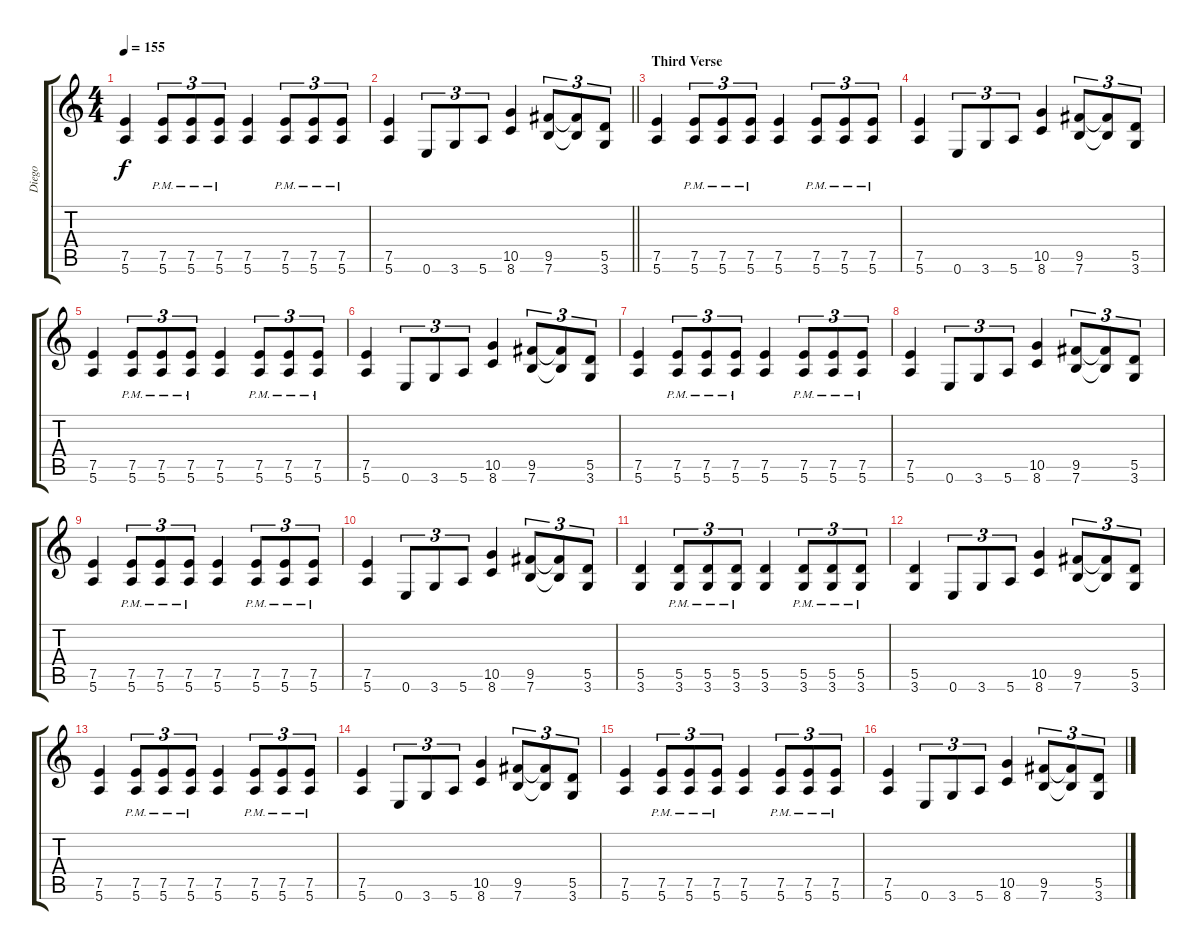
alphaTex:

\track ("Diego" "Diego") {instrument distortionguitar}
\staff {score tabs}
\tuning (E4 B3 G3 D3 A2 E2) {hide}
\ts (4 4)
\tempo 155
\clef g2
\ks c
(7.5 5.6).4{dy f} (7.5{pm} 5.6{pm}).8{tu (3 2)} (7.5{pm} 5.6{pm}).8{tu (3 2)} (7.5{pm} 5.6{pm}).8{tu (3 2)} (7.5 5.6).4 (7.5{pm} 5.6{pm}).8{tu (3 2)} (7.5{pm} 5.6{pm}).8{tu (3 2)} (7.5{pm} 5.6{pm}).8{tu (3 2)} |
\barLineRight lightlight
(7.5 5.6).4 0.6.8{tu (3 2)} 3.6.8{tu (3 2)} 5.6.8{tu (3 2)} (10.5 8.6).4 (9.5 7.6).8{tu (3 2)} (9.5{t} 7.6{t}).8{tu (3 2)} (5.5 3.6).8{tu (3 2)} |
\section ("" "Third Verse")
(7.5 5.6).4 (7.5{pm} 5.6{pm}).8{tu (3 2)} (7.5{pm} 5.6{pm}).8{tu (3 2)} (7.5{pm} 5.6{pm}).8{tu (3 2)} (7.5 5.6).4 (7.5{pm} 5.6{pm}).8{tu (3 2)} (7.5{pm} 5.6{pm}).8{tu (3 2)} (7.5{pm} 5.6{pm}).8{tu (3 2)} |
(7.5 5.6).4 0.6.8{tu (3 2)} 3.6.8{tu (3 2)} 5.6.8{tu (3 2)} (10.5 8.6).4 (9.5 7.6).8{tu (3 2)} (9.5{t} 7.6{t}).8{tu (3 2)} (5.5 3.6).8{tu (3 2)} |
(7.5 5.6).4 (7.5{pm} 5.6{pm}).8{tu (3 2)} (7.5{pm} 5.6{pm}).8{tu (3 2)} (7.5{pm} 5.6{pm}).8{tu (3 2)} (7.5 5.6).4 (7.5{pm} 5.6{pm}).8{tu (3 2)} (7.5{pm} 5.6{pm}).8{tu (3 2)} (7.5{pm} 5.6{pm}).8{tu (3 2)} |
(7.5 5.6).4 0.6.8{tu (3 2)} 3.6.8{tu (3 2)} 5.6.8{tu (3 2)} (10.5 8.6).4 (9.5 7.6).8{tu (3 2)} (9.5{t} 7.6{t}).8{tu (3 2)} (5.5 3.6).8{tu (3 2)} |
(7.5 5.6).4 (7.5{pm} 5.6{pm}).8{tu (3 2)} (7.5{pm} 5.6{pm}).8{tu (3 2)} (7.5{pm} 5.6{pm}).8{tu (3 2)} (7.5 5.6).4 (7.5{pm} 5.6{pm}).8{tu (3 2)} (7.5{pm} 5.6{pm}).8{tu (3 2)} (7.5{pm} 5.6{pm}).8{tu (3 2)} |
(7.5 5.6).4 0.6.8{tu (3 2)} 3.6.8{tu (3 2)} 5.6.8{tu (3 2)} (10.5 8.6).4 (9.5 7.6).8{tu (3 2)} (9.5{t} 7.6{t}).8{tu (3 2)} (5.5 3.6).8{tu (3 2)} |
(7.5 5.6).4 (7.5{pm} 5.6{pm}).8{tu (3 2)} (7.5{pm} 5.6{pm}).8{tu (3 2)} (7.5{pm} 5.6{pm}).8{tu (3 2)} (7.5 5.6).4 (7.5{pm} 5.6{pm}).8{tu (3 2)} (7.5{pm} 5.6{pm}).8{tu (3 2)} (7.5{pm} 5.6{pm}).8{tu (3 2)} |
(7.5 5.6).4 0.6.8{tu (3 2)} 3.6.8{tu (3 2)} 5.6.8{tu (3 2)} (10.5 8.6).4 (9.5 7.6).8{tu (3 2)} (9.5{t} 7.6{t}).8{tu (3 2)} (5.5 3.6).8{tu (3 2)} |
(5.5 3.6).4 (5.5{pm} 3.6{pm}).8{tu (3 2)} (5.5{pm} 3.6{pm}).8{tu (3 2)} (5.5{pm} 3.6{pm}).8{tu (3 2)} (5.5 3.6).4 (5.5{pm} 3.6{pm}).8{tu (3 2)} (5.5{pm} 3.6{pm}).8{tu (3 2)} (5.5{pm} 3.6{pm}).8{tu (3 2)} |
(5.5 3.6).4 0.6.8{tu (3 2)} 3.6.8{tu (3 2)} 5.6.8{tu (3 2)} (10.5 8.6).4 (9.5 7.6).8{tu (3 2)} (9.5{t} 7.6{t}).8{tu (3 2)} (5.5 3.6).8{tu (3 2)} |
(7.5 5.6).4 (7.5{pm} 5.6{pm}).8{tu (3 2)} (7.5{pm} 5.6{pm}).8{tu (3 2)} (7.5{pm} 5.6{pm}).8{tu (3 2)} (7.5 5.6).4 (7.5{pm} 5.6{pm}).8{tu (3 2)} (7.5{pm} 5.6{pm}).8{tu (3 2)} (7.5{pm} 5.6{pm}).8{tu (3 2)} |
(7.5 5.6).4 0.6.8{tu (3 2)} 3.6.8{tu (3 2)} 5.6.8{tu (3 2)} (10.5 8.6).4 (9.5 7.6).8{tu (3 2)} (9.5{t} 7.6{t}).8{tu (3 2)} (5.5 3.6).8{tu (3 2)} |
(7.5 5.6).4 (7.5{pm} 5.6{pm}).8{tu (3 2)} (7.5{pm} 5.6{pm}).8{tu (3 2)} (7.5{pm} 5.6{pm}).8{tu (3 2)} (7.5 5.6).4 (7.5{pm} 5.6{pm}).8{tu (3 2)} (7.5{pm} 5.6{pm}).8{tu (3 2)} (7.5{pm} 5.6{pm}).8{tu (3 2)} |
(7.5 5.6).4 0.6.8{tu (3 2)} 3.6.8{tu (3 2)} 5.6.8{tu (3 2)} (10.5 8.6).4 (9.5 7.6).8{tu (3 2)} (9.5{t} 7.6{t}).8{tu (3 2)} (5.5 3.6).8{tu (3 2)}
